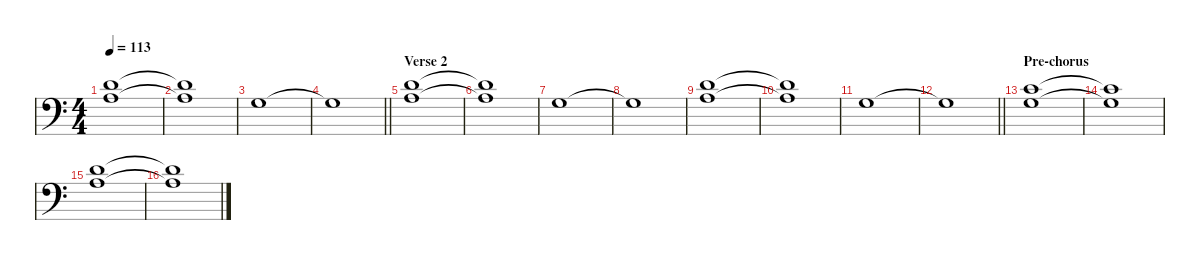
\defaultSystemsLayout 4
\hideDynamics
\bracketExtendMode nobrackets
\singleTrackTrackNamePolicy hidden
\multiTrackTrackNamePolicy hidden
\firstSystemTrackNameMode fullname
\firstSystemTrackNameOrientation horizontal
\otherSystemsTrackNameOrientation horizontal
\track ("Keys" "pad.synth.") {instrument pad8sweep}
\staff {score}
\tuning (E4 B3 G3 D3 A2 E2)
\ts (4 4)
\tempo 113
\clef f4
\ks c
(3.2 2.3).1{dy ff beam Down} |
(3.2{t} 2.3{t}).1{dy f beam Down} |
0.3.1{dy ff beam Down} |
\barLineRight lightlight
0.3{t}.1{dy f beam Down} |
\section ("" "Verse 2")
(3.2 2.3).1{dy ff beam Down} |
(3.2{t} 2.3{t}).1{dy f beam Down} |
0.3.1{dy ff beam Down} |
0.3{t}.1{dy f beam Down} |
(3.2 2.3).1{dy ff beam Down} |
(3.2{t} 2.3{t}).1{dy f beam Down} |
0.3.1{dy ff beam Down} |
\barLineRight lightlight
0.3{t}.1{dy f beam Down} |
\section ("" "Pre-chorus")
(1.2 0.3).1{dy ff beam Down} |
(1.2{t} 0.3{t}).1{dy f beam Down} |
(3.2 2.3).1{dy ff beam Down} |
(3.2{t} 2.3{t}).1{dy f beam Down}
